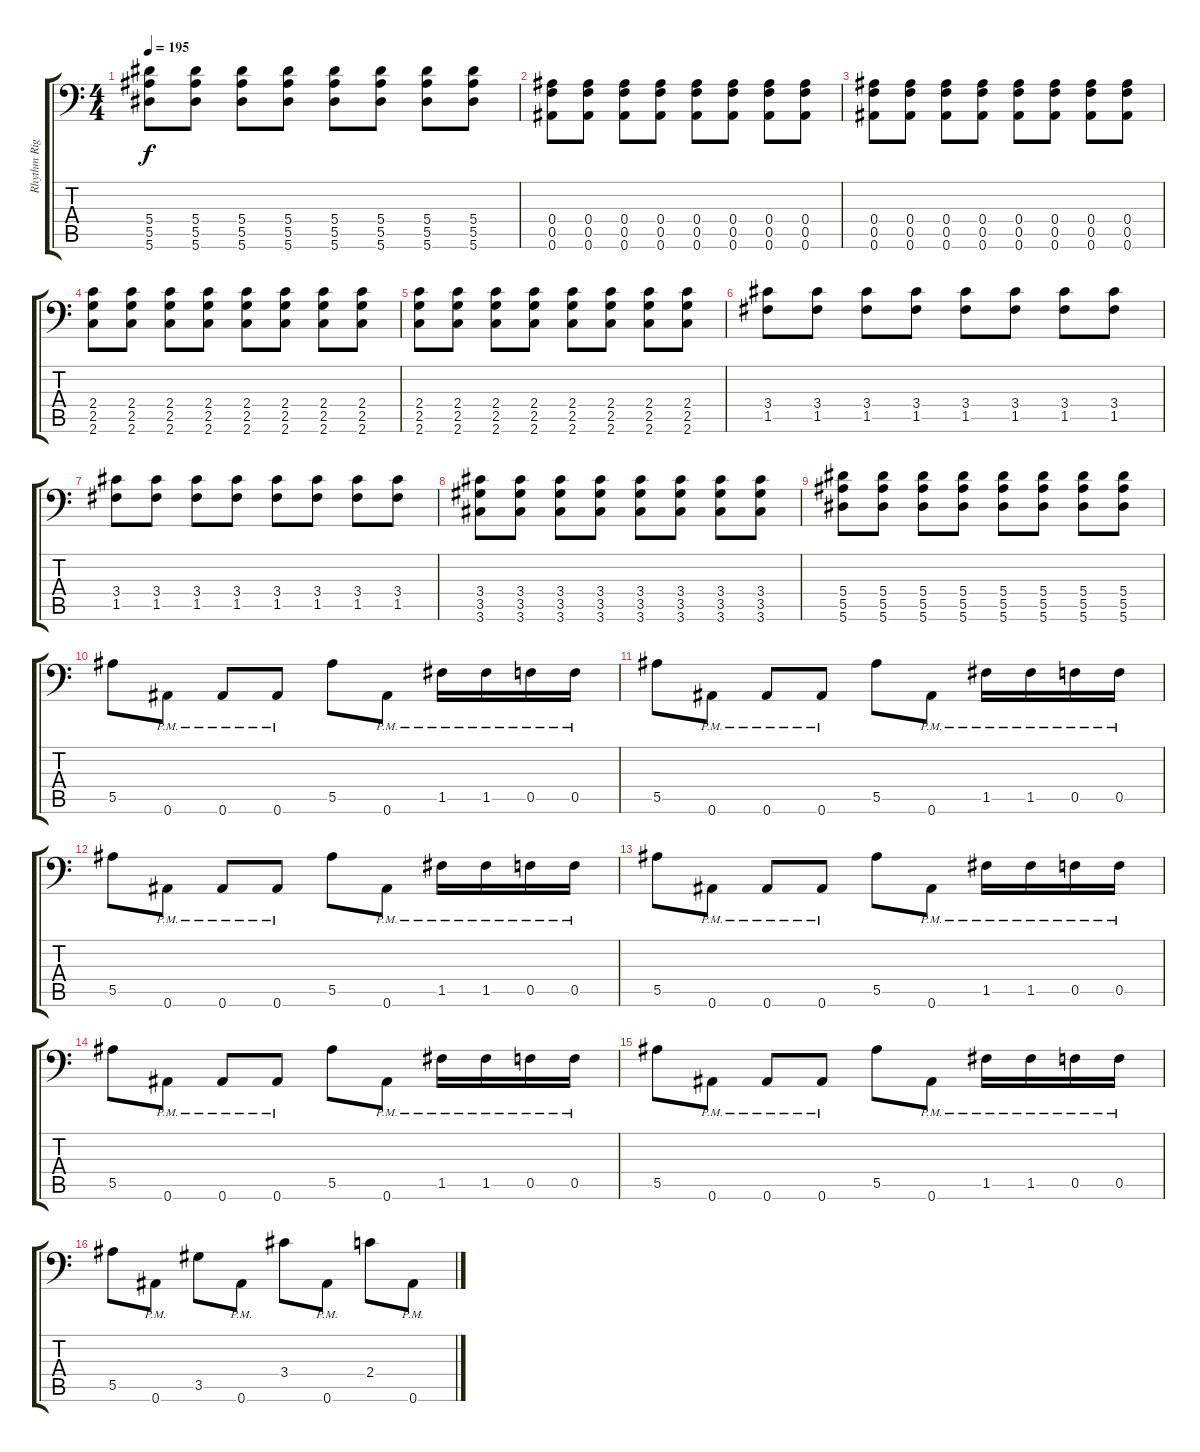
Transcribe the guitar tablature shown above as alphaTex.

\track ("Rhythm Right" "Rhythm Rig") {instrument distortionguitar}
\staff {score tabs}
\tuning (C4 G3 Eb3 Bb2 F2 Bb1) {hide}
\ts (4 4)
\tempo 195
\clef f4
\ks c
(5.4 5.5 5.6).8{dy f} (5.4 5.5 5.6).8 (5.4 5.5 5.6).8 (5.4 5.5 5.6).8 (5.4 5.5 5.6).8 (5.4 5.5 5.6).8 (5.4 5.5 5.6).8 (5.4 5.5 5.6).8 |
(0.4 0.5 0.6).8 (0.4 0.5 0.6).8 (0.4 0.5 0.6).8 (0.4 0.5 0.6).8 (0.4 0.5 0.6).8 (0.4 0.5 0.6).8 (0.4 0.5 0.6).8 (0.4 0.5 0.6).8 |
(0.4 0.5 0.6).8 (0.4 0.5 0.6).8 (0.4 0.5 0.6).8 (0.4 0.5 0.6).8 (0.4 0.5 0.6).8 (0.4 0.5 0.6).8 (0.4 0.5 0.6).8 (0.4 0.5 0.6).8 |
(2.4 2.5 2.6).8 (2.4 2.5 2.6).8 (2.4 2.5 2.6).8 (2.4 2.5 2.6).8 (2.4 2.5 2.6).8 (2.4 2.5 2.6).8 (2.4 2.5 2.6).8 (2.4 2.5 2.6).8 |
(2.4 2.5 2.6).8 (2.4 2.5 2.6).8 (2.4 2.5 2.6).8 (2.4 2.5 2.6).8 (2.4 2.5 2.6).8 (2.4 2.5 2.6).8 (2.4 2.5 2.6).8 (2.4 2.5 2.6).8 |
(3.4 1.5).8 (3.4 1.5).8 (3.4 1.5).8 (3.4 1.5).8 (3.4 1.5).8 (3.4 1.5).8 (3.4 1.5).8 (3.4 1.5).8 |
(3.4 1.5).8 (3.4 1.5).8 (3.4 1.5).8 (3.4 1.5).8 (3.4 1.5).8 (3.4 1.5).8 (3.4 1.5).8 (3.4 1.5).8 |
(3.4 3.5 3.6).8 (3.4 3.5 3.6).8 (3.4 3.5 3.6).8 (3.4 3.5 3.6).8 (3.4 3.5 3.6).8 (3.4 3.5 3.6).8 (3.4 3.5 3.6).8 (3.4 3.5 3.6).8 |
(5.4 5.5 5.6).8 (5.4 5.5 5.6).8 (5.4 5.5 5.6).8 (5.4 5.5 5.6).8 (5.4 5.5 5.6).8 (5.4 5.5 5.6).8 (5.4 5.5 5.6).8 (5.4 5.5 5.6).8 |
5.5.8 0.6{pm}.8 0.6{pm}.8 0.6{pm}.8 5.5.8 0.6{pm}.8 1.5{pm}.16 1.5{pm}.16 0.5{pm}.16 0.5{pm}.16 |
5.5.8 0.6{pm}.8 0.6{pm}.8 0.6{pm}.8 5.5.8 0.6{pm}.8 1.5{pm}.16 1.5{pm}.16 0.5{pm}.16 0.5{pm}.16 |
5.5.8 0.6{pm}.8 0.6{pm}.8 0.6{pm}.8 5.5.8 0.6{pm}.8 1.5{pm}.16 1.5{pm}.16 0.5{pm}.16 0.5{pm}.16 |
5.5.8 0.6{pm}.8 0.6{pm}.8 0.6{pm}.8 5.5.8 0.6{pm}.8 1.5{pm}.16 1.5{pm}.16 0.5{pm}.16 0.5{pm}.16 |
5.5.8 0.6{pm}.8 0.6{pm}.8 0.6{pm}.8 5.5.8 0.6{pm}.8 1.5{pm}.16 1.5{pm}.16 0.5{pm}.16 0.5{pm}.16 |
5.5.8 0.6{pm}.8 0.6{pm}.8 0.6{pm}.8 5.5.8 0.6{pm}.8 1.5{pm}.16 1.5{pm}.16 0.5{pm}.16 0.5{pm}.16 |
5.5.8 0.6{pm}.8 3.5.8 0.6{pm}.8 3.4.8 0.6{pm}.8 2.4.8 0.6{pm}.8
